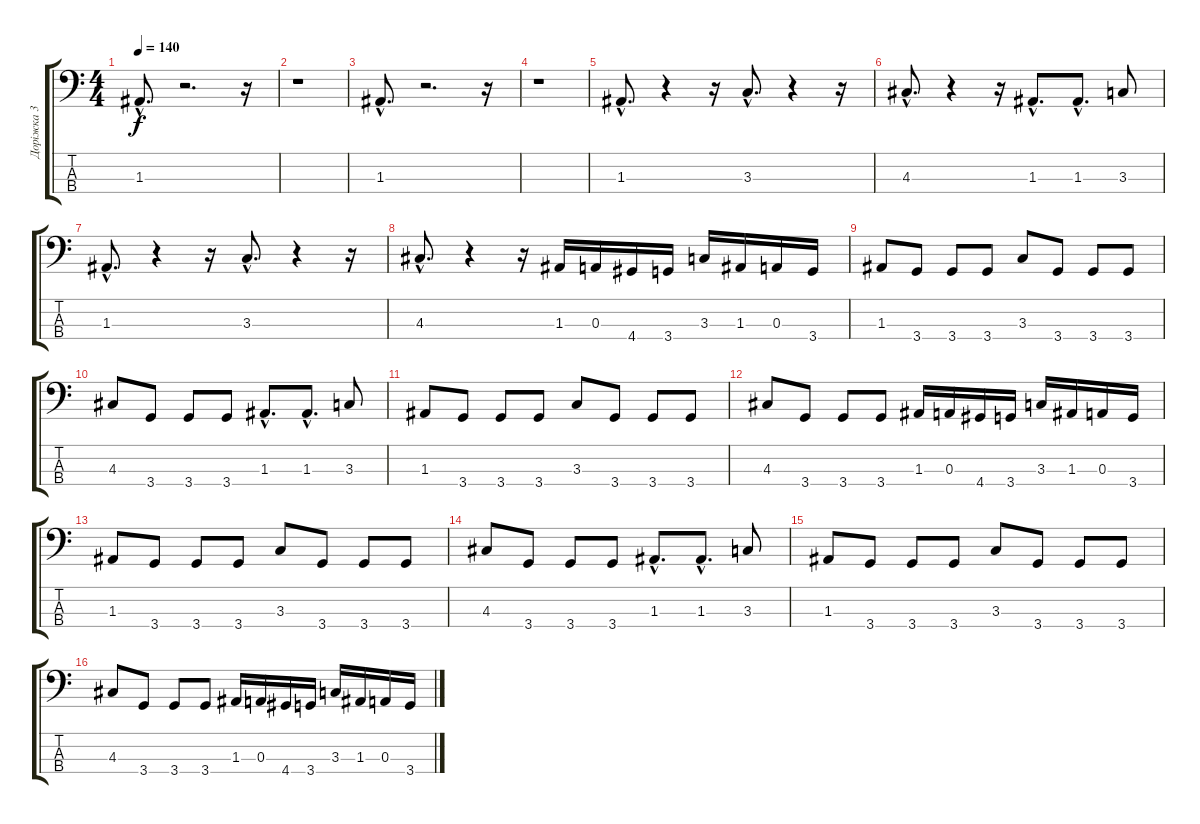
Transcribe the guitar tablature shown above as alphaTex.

\track ("Доріжка 3" "Доріжка 3") {instrument electricbasspick}
\staff {score tabs}
\tuning (G2 D2 A1 E1) {hide}
\ts (4 4)
\tempo 140
\clef f4
\ks c
1.3{hac}.8{d dy f instrument electricbasspick} r.2{d} r.16 |
r.1 |
1.3{hac}.8{d} r.2{d} r.16 |
r.1 |
1.3{hac}.8{d} r.4 r.16 3.3{hac}.8{d} r.4 r.16 |
4.3{hac}.8{d} r.4 r.16 1.3{hac}.8{d} 1.3{hac}.8{d} 3.3.8 |
1.3{hac}.8{d} r.4 r.16 3.3{hac}.8{d} r.4 r.16 |
4.3{hac}.8{d} r.4 r.16 1.3.16 0.3.16 4.4.16 3.4.16 3.3.16 1.3.16 0.3.16 3.4.16 |
1.3.8 3.4.8 3.4.8 3.4.8 3.3.8 3.4.8 3.4.8 3.4.8 |
4.3.8 3.4.8 3.4.8 3.4.8 1.3{hac}.8{d} 1.3{hac}.8{d} 3.3.8 |
1.3.8 3.4.8 3.4.8 3.4.8 3.3.8 3.4.8 3.4.8 3.4.8 |
4.3.8 3.4.8 3.4.8 3.4.8 1.3.16 0.3.16 4.4.16 3.4.16 3.3.16 1.3.16 0.3.16 3.4.16 |
1.3.8 3.4.8 3.4.8 3.4.8 3.3.8 3.4.8 3.4.8 3.4.8 |
4.3.8 3.4.8 3.4.8 3.4.8 1.3{hac}.8{d} 1.3{hac}.8{d} 3.3.8 |
1.3.8 3.4.8 3.4.8 3.4.8 3.3.8 3.4.8 3.4.8 3.4.8 |
4.3.8 3.4.8 3.4.8 3.4.8 1.3.16 0.3.16 4.4.16 3.4.16 3.3.16 1.3.16 0.3.16 3.4.16
